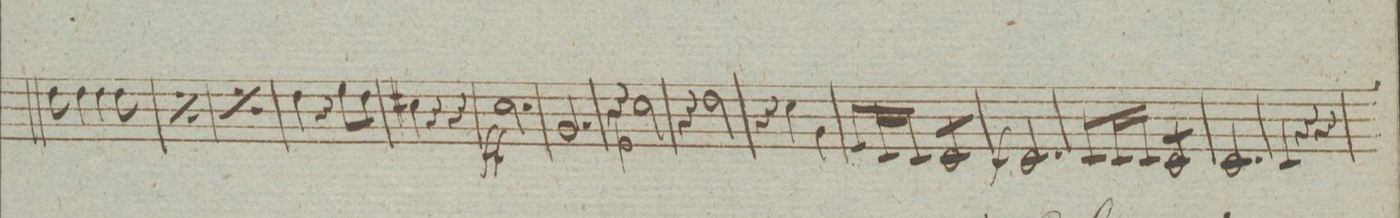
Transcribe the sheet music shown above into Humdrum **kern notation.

**kern	**dynam
*I"Corno 2do in C:	*
*clefG2	*
*k[]	*
*M3/4	*
8dd\	.
4dd\	.
4dd\	.
8dd\	.
=75	=75
*rep	*
8dd\	.
4dd\	.
4dd\	.
8dd\	.
*Xrep	*
=76	=76
*rep	*
8dd\	.
4dd\	.
4dd\	.
8dd\	.
*Xrep	*
=77	=77
4dd\	.
4r	.
8ee\L	.
8dd\J	.
=78	=78
4cc#X\	.
4r	.
4r	.
=79	=79
2.cc\	ff
=80	=80
2.g/	.
=81	=81
4r	p
2cc\	.
=82	=82
4r	.
2dd\	.
=83	=83
4r	.
4cc\	.
4g\	.
=84	=84
8e/L	.
16c/L	.
16c/JJ	.
*tremolo	*
8c/L	.
8c/	.
8c/	.
8c/J	.
*Xtremolo	*
=85	=85
2.c/	f
=86	=86
8c/L	.
16c/L	.
16c/JJ	.
*tremolo	*
8c/L	.
8c/	.
8c/	.
8c/J	.
*Xtremolo	*
=87	=87
2.c/	.
=88	=88
4c/	.
4r	.
4r	.
=89	=89
*-	*-
